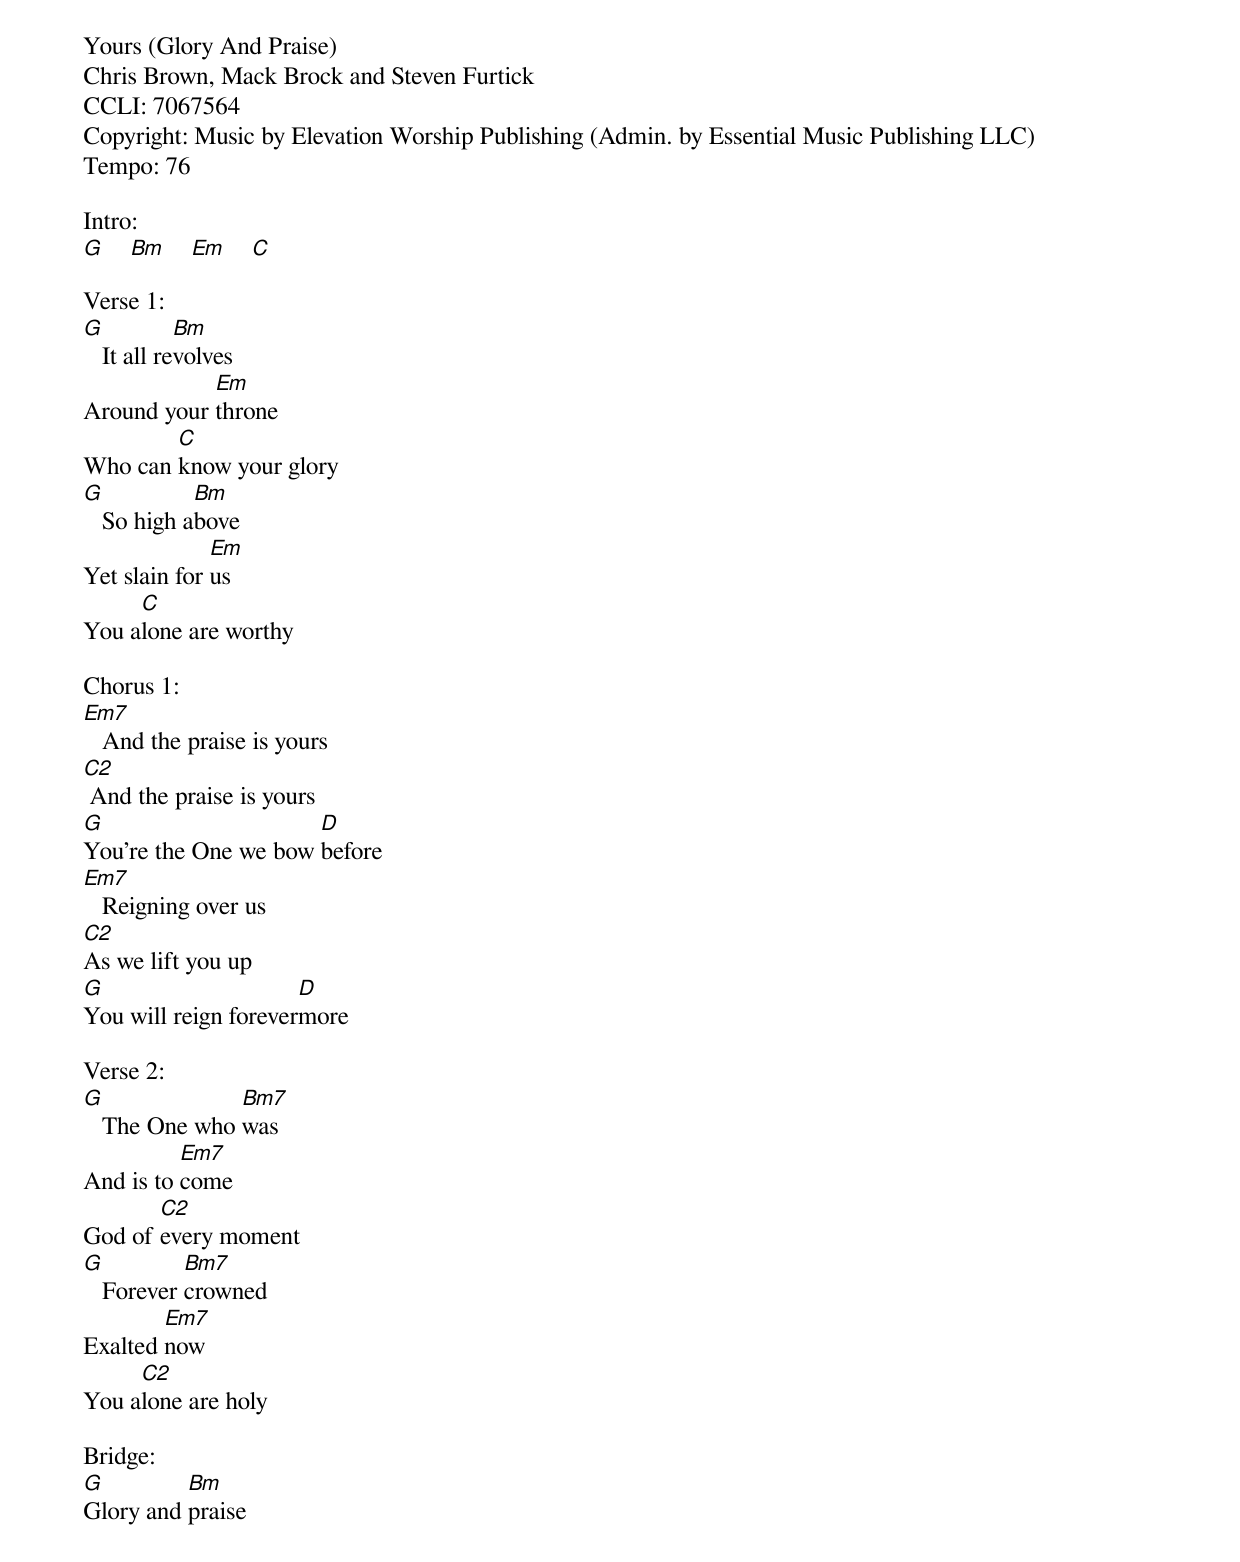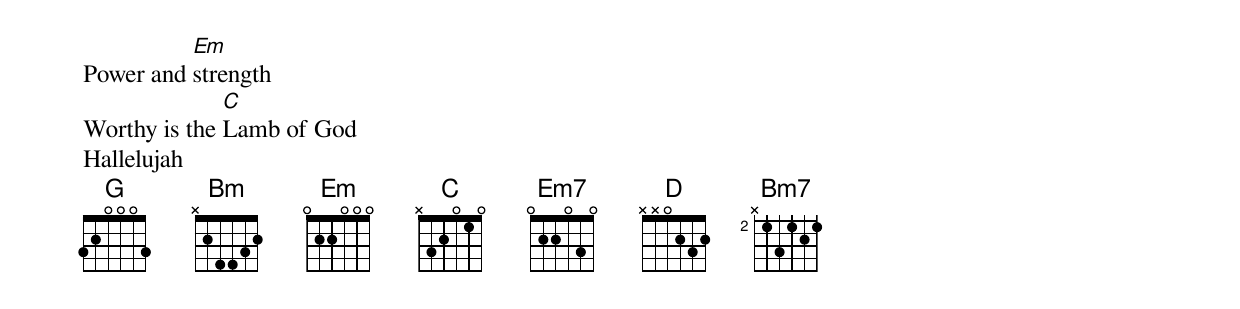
Yours (Glory And Praise)
Chris Brown, Mack Brock and Steven Furtick
CCLI: 7067564
Copyright: Music by Elevation Worship Publishing (Admin. by Essential Music Publishing LLC)
Tempo: 76

Intro:
[G]    [Bm]    [Em]    [C]

Verse 1:
[G]   It all re[Bm]volves
Around your [Em]throne
Who can [C]know your glory
[G]   So high a[Bm]bove
Yet slain for [Em]us
You a[C]lone are worthy

Chorus 1:
[Em7]   And the praise is yours
[C2] And the praise is yours
[G]You’re the One we bow [D]before
[Em7]   Reigning over us
[C2]As we lift you up
[G]You will reign forever[D]more

Verse 2:
[G]   The One who [Bm7]was
And is to [Em7]come
God of [C2]every moment
[G]   Forever [Bm7]crowned
Exalted [Em7]now
You a[C2]lone are holy

Bridge:
[G]Glory and [Bm]praise
Power and [Em]strength
Worthy is the [C]Lamb of God
Hallelujah
